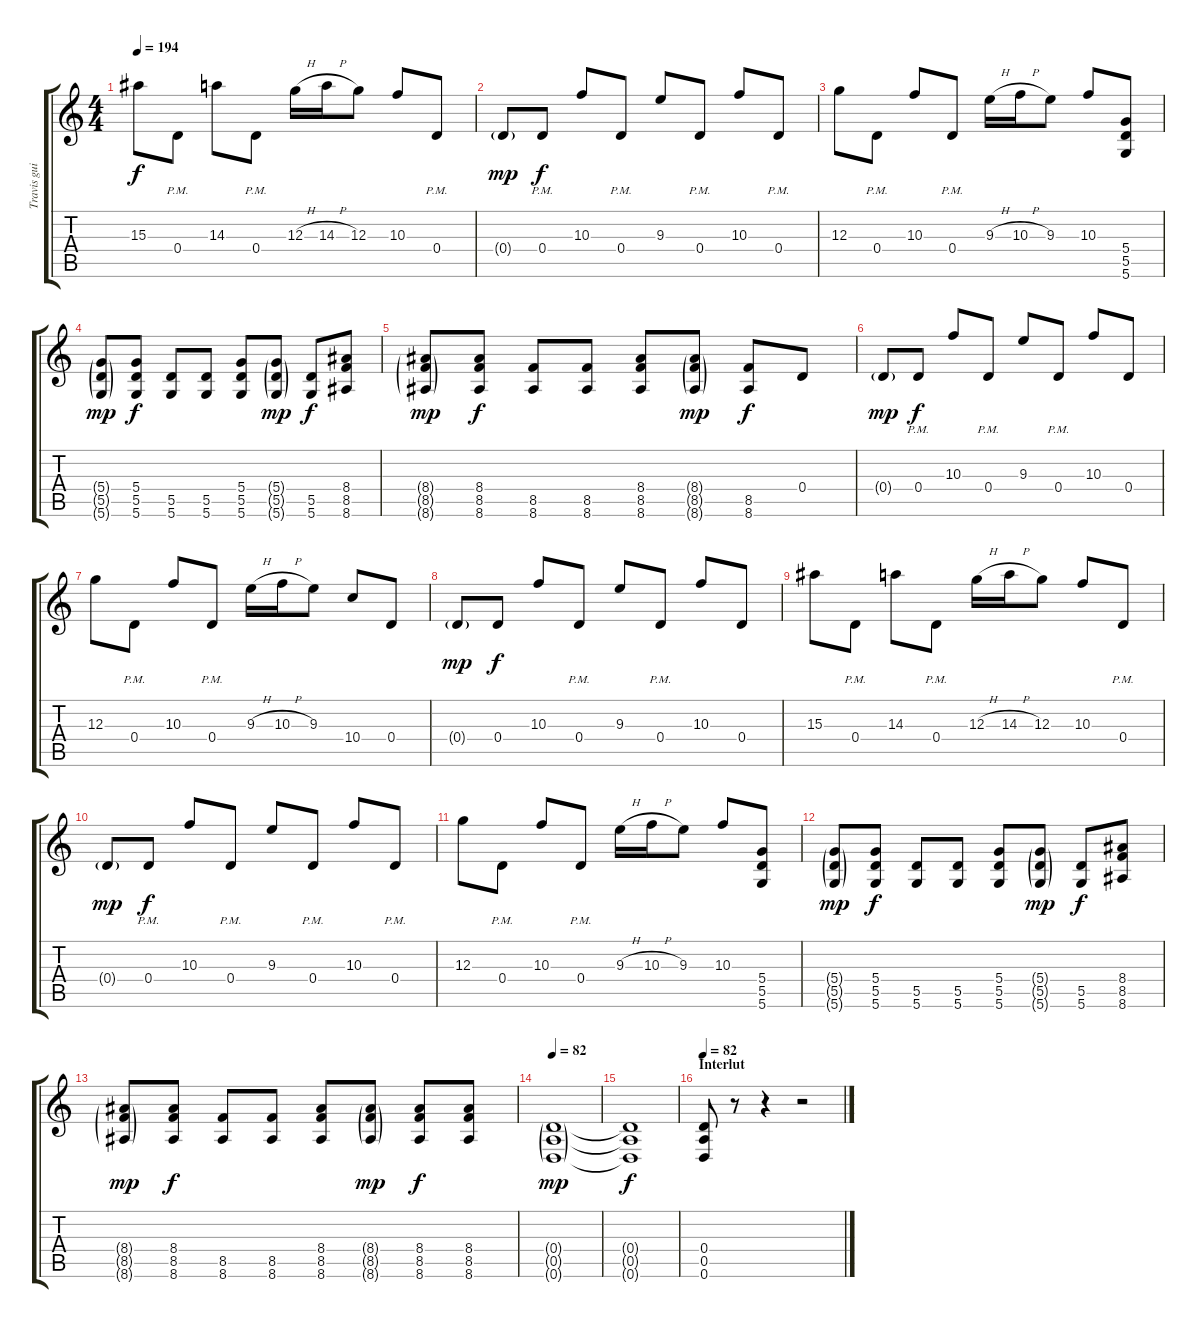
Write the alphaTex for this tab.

\track ("Travis guitar" "Travis gui") {instrument overdrivenguitar}
\staff {score tabs}
\tuning (E4 B3 G3 D3 A2 D2) {hide}
\ts (4 4)
\tempo 194
\clef g2
\ks c
15.3.8{dy f} 0.4{pm}.8 14.3.8 0.4{pm}.8 12.3{h}.16 14.3{h}.16 12.3.8 10.3.8 0.4{pm}.8 |
0.4{g}.8{dy mp} 0.4{pm}.8{dy f} 10.3.8 0.4{pm}.8 9.3.8 0.4{pm}.8 10.3.8 0.4{pm}.8 |
12.3.8 0.4{pm}.8 10.3.8 0.4{pm}.8 9.3{h}.16 10.3{h}.16 9.3.8 10.3.8 (5.4 5.5 5.6).8 |
(5.4{g} 5.5{g} 5.6{g}).8{dy mp} (5.4 5.5 5.6).8{dy f} (5.5 5.6).8 (5.5 5.6).8 (5.4 5.5 5.6).8 (5.4{g} 5.5{g} 5.6{g}).8{dy mp} (5.5 5.6).8{dy f} (8.4 8.5 8.6).8 |
(8.4{g} 8.5{g} 8.6{g}).8{dy mp} (8.4 8.5 8.6).8{dy f} (8.5 8.6).8 (8.5 8.6).8 (8.4 8.5 8.6).8 (8.4{g} 8.5{g} 8.6{g}).8{dy mp} (8.5 8.6).8{dy f} 0.4.8 |
0.4{g}.8{dy mp} 0.4{pm}.8{dy f} 10.3.8 0.4{pm}.8 9.3.8 0.4{pm}.8 10.3.8 0.4.8 |
12.3.8 0.4{pm}.8 10.3.8 0.4{pm}.8 9.3{h}.16 10.3{h}.16 9.3.8 10.4.8 0.4.8 |
0.4{g}.8{dy mp} 0.4.8{dy f} 10.3.8 0.4{pm}.8 9.3.8 0.4{pm}.8 10.3.8 0.4.8 |
15.3.8 0.4{pm}.8 14.3.8 0.4{pm}.8 12.3{h}.16 14.3{h}.16 12.3.8 10.3.8 0.4{pm}.8 |
0.4{g}.8{dy mp} 0.4{pm}.8{dy f} 10.3.8 0.4{pm}.8 9.3.8 0.4{pm}.8 10.3.8 0.4{pm}.8 |
12.3.8 0.4{pm}.8 10.3.8 0.4{pm}.8 9.3{h}.16 10.3{h}.16 9.3.8 10.3.8 (5.4 5.5 5.6).8 |
(5.4{g} 5.5{g} 5.6{g}).8{dy mp} (5.4 5.5 5.6).8{dy f} (5.5 5.6).8 (5.5 5.6).8 (5.4 5.5 5.6).8 (5.4{g} 5.5{g} 5.6{g}).8{dy mp} (5.5 5.6).8{dy f} (8.4 8.5 8.6).8 |
(8.4{g} 8.5{g} 8.6{g}).8{dy mp} (8.4 8.5 8.6).8{dy f} (8.5 8.6).8 (8.5 8.6).8 (8.4 8.5 8.6).8 (8.4{g} 8.5{g} 8.6{g}).8{dy mp} (8.4 8.5 8.6).8{dy f} (8.4 8.5 8.6).8 |
\tempo 82
(0.4{g} 0.5{g} 0.6{g}).1{dy mp} |
(0.4{t} 0.5{t} 0.6{t}).1{dy f} |
\section ("" "Interlut")
\tempo 82
(0.4 0.5 0.6).8 r.8 r.4 r.2
